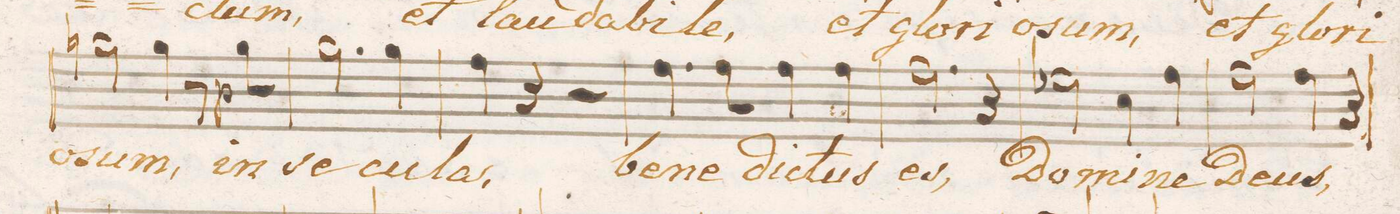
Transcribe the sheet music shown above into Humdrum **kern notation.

**kern	**text	**dynam
*I"Tenore.	*	*
*clefC4	*	*
*k[b-e-a-d-]	*	*
*met(C.)	*	*
*M4/4	*	*
2fn\	-o-	.
4f\	-sum,	.
8r	.	.
.	.	p
8f\	in	.
=44	=44	=44
2.f\	se-	.
4f\	-cu-	.
=45	=45	=45
4e-\	-la.	.
4r	.	.
2r	.	.
=46	=46	=46
4.e-\	be-	.
8e-\	-ne-	.
4e-\	-dic-	.
4e-\	-tus	.
=47	=47	=47
2.e-\	es,	.
4r	.	.
=48	=48	=48
2d-X\	Do-	.
4B-\	-mi-	.
4e-\	-ne	.
=49	=49	=49
2e-\	De-	.
4e-\	-us,	.
4r	.	.
=50	=50	=50
*-	*-	*-
